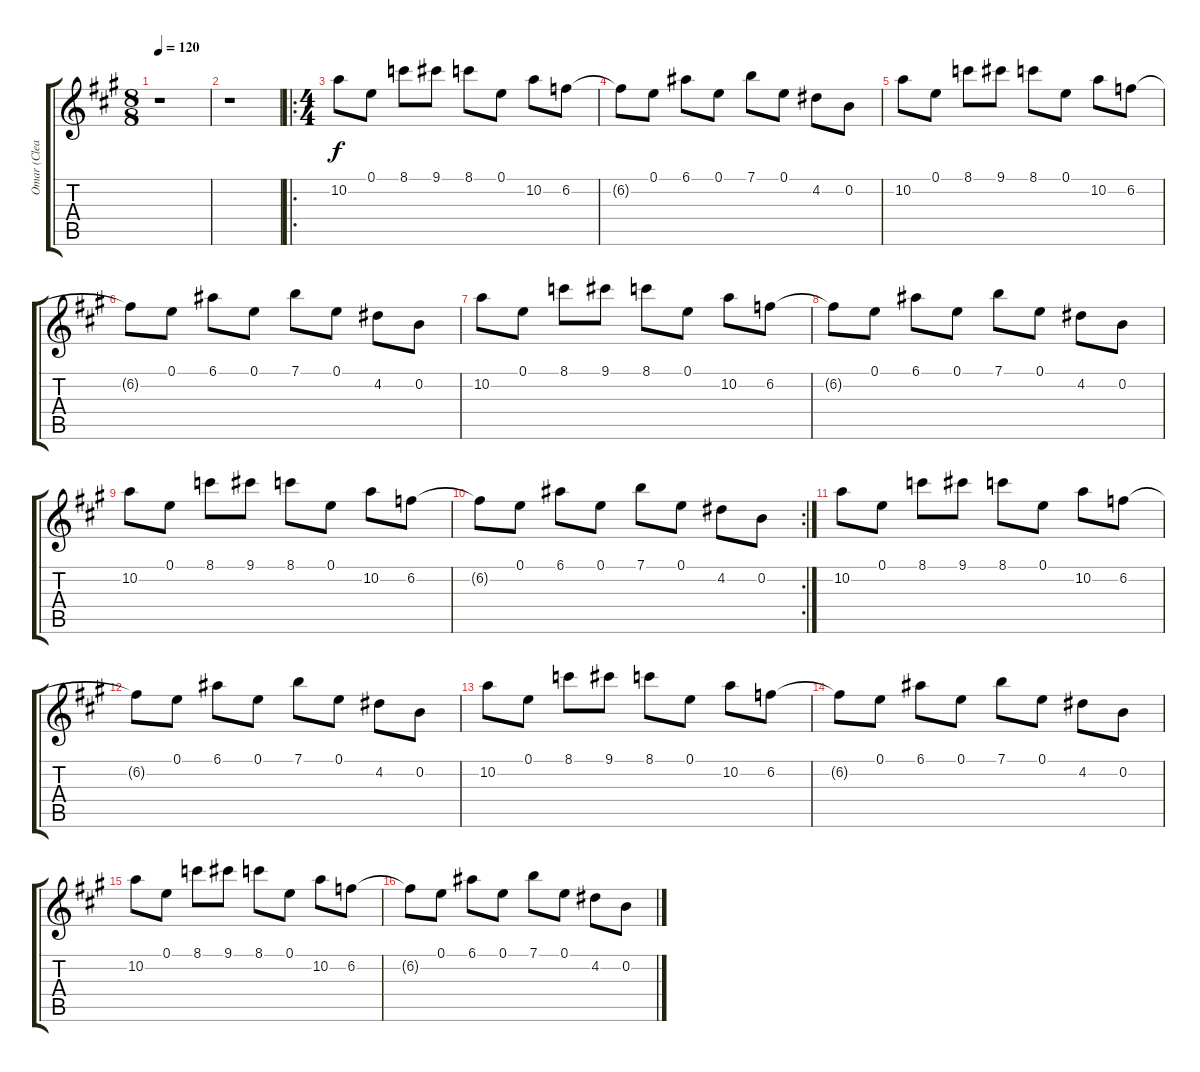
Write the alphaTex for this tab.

\track ("Omar (Clean)" "Omar (Clea") {instrument electricguitarclean}
\staff {score tabs}
\tuning (E4 B3 G3 D3 A2 E2) {hide}
\ts (8 8)
\tempo 120
\clef g2
\ks a
r.1{dy f} |
r.1 |
\ro
\ts (4 4)
10.2.8 0.1.8 8.1.8 9.1.8 8.1.8 0.1.8 10.2.8 6.2.8 |
6.2{t}.8 0.1.8 6.1.8 0.1.8 7.1.8 0.1.8 4.2.8 0.2.8 |
10.2.8 0.1.8 8.1.8 9.1.8 8.1.8 0.1.8 10.2.8 6.2.8 |
6.2{t}.8 0.1.8 6.1.8 0.1.8 7.1.8 0.1.8 4.2.8 0.2.8 |
10.2.8 0.1.8 8.1.8 9.1.8 8.1.8 0.1.8 10.2.8 6.2.8 |
6.2{t}.8 0.1.8 6.1.8 0.1.8 7.1.8 0.1.8 4.2.8 0.2.8 |
10.2.8 0.1.8 8.1.8 9.1.8 8.1.8 0.1.8 10.2.8 6.2.8 |
\rc 2
6.2{t}.8 0.1.8 6.1.8 0.1.8 7.1.8 0.1.8 4.2.8 0.2.8 |
10.2.8 0.1.8 8.1.8 9.1.8 8.1.8 0.1.8 10.2.8 6.2.8 |
6.2{t}.8 0.1.8 6.1.8 0.1.8 7.1.8 0.1.8 4.2.8 0.2.8 |
10.2.8 0.1.8 8.1.8 9.1.8 8.1.8 0.1.8 10.2.8 6.2.8 |
6.2{t}.8 0.1.8 6.1.8 0.1.8 7.1.8 0.1.8 4.2.8 0.2.8 |
10.2.8 0.1.8 8.1.8 9.1.8 8.1.8 0.1.8 10.2.8 6.2.8 |
6.2{t}.8 0.1.8 6.1.8 0.1.8 7.1.8 0.1.8 4.2.8 0.2.8
